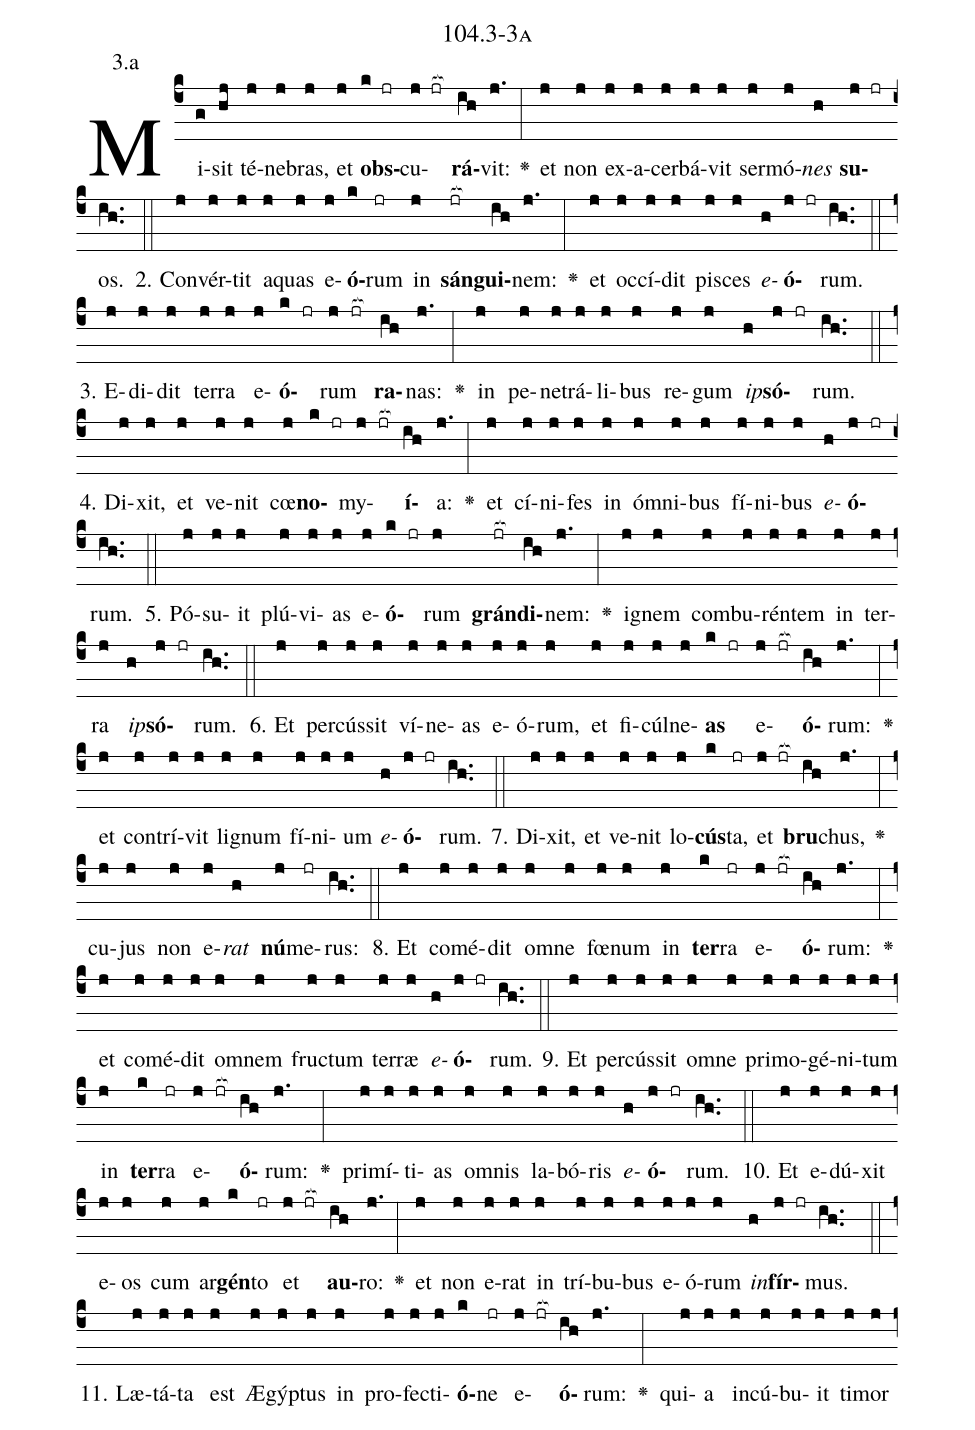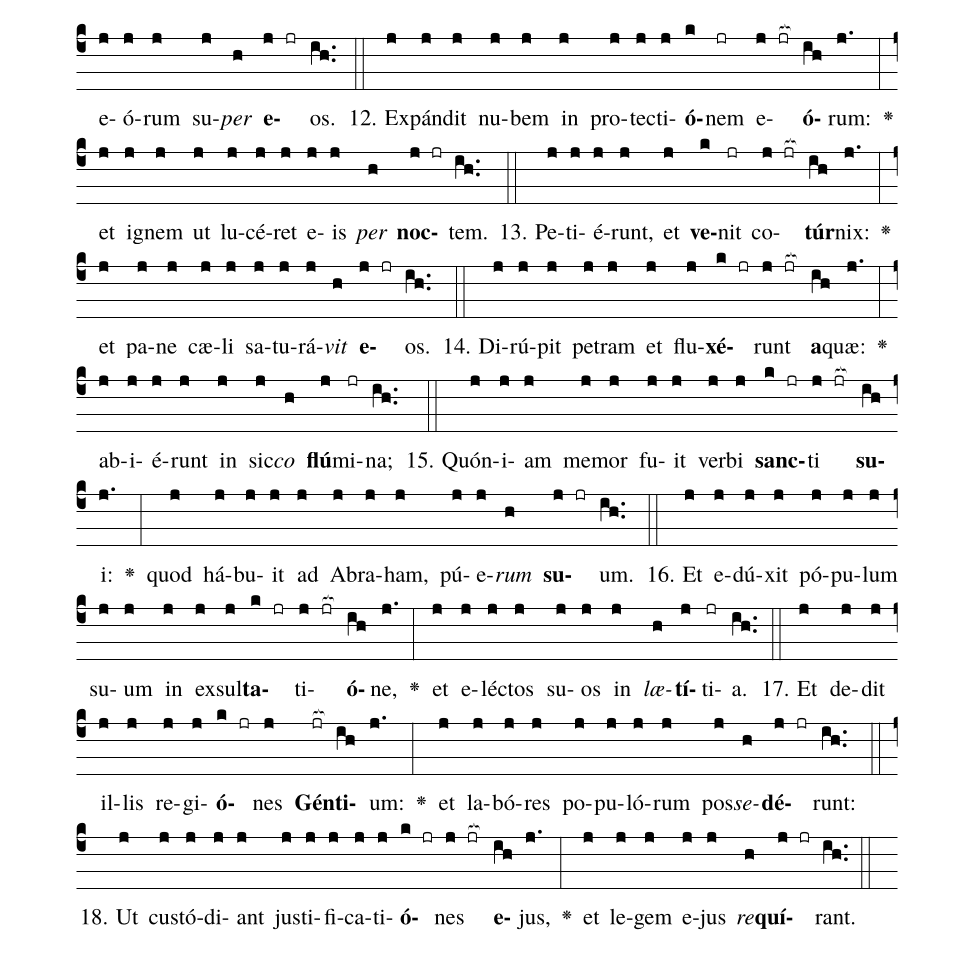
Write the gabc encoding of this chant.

name: 104.3-3a;
annotation: 3.a;
%%
(c4)Mi(g)sit(hj) té(j)ne(j)bras,(j) et(j) <b>obs</b>(k jr)cu(j jr[ocb:1{])<b>rá</b>(ih[ocb:0}])vit:(j.) <v>\greheightstar</v>(:) et(j) non(j) ex(j)a(j)cer(j)bá(j)vit(j) ser(j)mó(j)<i>nes</i>(h) <b>su</b>(j jr)os.(ih..) (::)
2. Con(j)vér(j)tit(j) a(j)quas(j) e(j)<b>ó</b>(k)rum(jr) in(j) <b>sán</b>(jr[ocb:1{])<b>gui</b>(ih[ocb:0}])nem:(j.) <v>\greheightstar</v>(:) et(j) oc(j)cí(j)dit(j) pi(j)sces(j) <i>e</i>(h)<b>ó</b>(j jr)rum.(ih..) (::)
3. E(j)di(j)dit(j) ter(j)ra(j) e(j)<b>ó</b>(k jr)rum(j jr[ocb:1{]) <b>ra</b>(ih[ocb:0}])nas:(j.) <v>\greheightstar</v>(:) in(j) pe(j)ne(j)trá(j)li(j)bus(j) re(j)gum(j) <i>ip</i>(h)<b>só</b>(j jr)rum.(ih..) (::)
4. Di(j)xit,(j) et(j) ve(j)nit(j) cœ(j)<b>no</b>(k jr)my(j jr[ocb:1{])<b>í</b>(ih[ocb:0}])a:(j.) <v>\greheightstar</v>(:) et(j) cí(j)ni(j)fes(j) in(j) óm(j)ni(j)bus(j) fí(j)ni(j)bus(j) <i>e</i>(h)<b>ó</b>(j jr)rum.(ih..) (::)
5. Pó(j)su(j)it(j) plú(j)vi(j)as(j) e(j)<b>ó</b>(k jr)rum(j) <b>grán</b>(jr[ocb:1{])<b>di</b>(ih[ocb:0}])nem:(j.) <v>\greheightstar</v>(:) i(j)gnem(j) com(j)bu(j)rén(j)tem(j) in(j) ter(j)ra(j) <i>ip</i>(h)<b>só</b>(j jr)rum.(ih..) (::)
6. Et(j) per(j)cús(j)sit(j) ví(j)ne(j)as(j) e(j)ó(j)rum,(j) et(j) fi(j)cúl(j)ne(j)<b>as</b>(k jr) e(j jr[ocb:1{])<b>ó</b>(ih[ocb:0}])rum:(j.) <v>\greheightstar</v>(:) et(j) con(j)trí(j)vit(j) li(j)gnum(j) fí(j)ni(j)um(j) <i>e</i>(h)<b>ó</b>(j jr)rum.(ih..) (::)
7. Di(j)xit,(j) et(j) ve(j)nit(j) lo(j)<b>cús</b>(k)ta,(jr) et(j jr[ocb:1{]) <b>bru</b>(ih[ocb:0}])chus,(j.) <v>\greheightstar</v>(:) cu(j)jus(j) non(j) e(j)<i>rat</i>(h) <b>nú</b>(j)me(jr)rus:(ih..) (::)
8. Et(j) com(j)é(j)dit(j) om(j)ne(j) fœ(j)num(j) in(j) <b>ter</b>(k)ra(jr) e(j jr[ocb:1{])<b>ó</b>(ih[ocb:0}])rum:(j.) <v>\greheightstar</v>(:) et(j) com(j)é(j)dit(j) om(j)nem(j) fruc(j)tum(j) ter(j)ræ(j) <i>e</i>(h)<b>ó</b>(j jr)rum.(ih..) (::)
9. Et(j) per(j)cús(j)sit(j) om(j)ne(j) pri(j)mo(j)gé(j)ni(j)tum(j) in(j) <b>ter</b>(k)ra(jr) e(j jr[ocb:1{])<b>ó</b>(ih[ocb:0}])rum:(j.) <v>\greheightstar</v>(:) pri(j)mí(j)ti(j)as(j) om(j)nis(j) la(j)bó(j)ris(j) <i>e</i>(h)<b>ó</b>(j jr)rum.(ih..) (::)
10. Et(j) e(j)dú(j)xit(j) e(j)os(j) cum(j) ar(j)<b>gén</b>(k)to(jr) et(j jr[ocb:1{]) <b>au</b>(ih[ocb:0}])ro:(j.) <v>\greheightstar</v>(:) et(j) non(j) e(j)rat(j) in(j) trí(j)bu(j)bus(j) e(j)ó(j)rum(j) <i>in</i>(h)<b>fír</b>(j jr)mus.(ih..) (::)
11. Læ(j)tá(j)ta(j) est(j) Æ(j)gýp(j)tus(j) in(j) pro(j)fec(j)ti(j)<b>ó</b>(k)ne(jr) e(j jr[ocb:1{])<b>ó</b>(ih[ocb:0}])rum:(j.) <v>\greheightstar</v>(:) qui(j)a(j) in(j)cú(j)bu(j)it(j) ti(j)mor(j) e(j)ó(j)rum(j) su(j)<i>per</i>(h) <b>e</b>(j jr)os.(ih..) (::)
12. Ex(j)pán(j)dit(j) nu(j)bem(j) in(j) pro(j)tec(j)ti(j)<b>ó</b>(k)nem(jr) e(j jr[ocb:1{])<b>ó</b>(ih[ocb:0}])rum:(j.) <v>\greheightstar</v>(:) et(j) i(j)gnem(j) ut(j) lu(j)cé(j)ret(j) e(j)is(j) <i>per</i>(h) <b>noc</b>(j jr)tem.(ih..) (::)
13. Pe(j)ti(j)é(j)runt,(j) et(j) <b>ve</b>(k)nit(jr) co(j jr[ocb:1{])<b>túr</b>(ih[ocb:0}])nix:(j.) <v>\greheightstar</v>(:) et(j) pa(j)ne(j) cæ(j)li(j) sa(j)tu(j)rá(j)<i>vit</i>(h) <b>e</b>(j jr)os.(ih..) (::)
14. Di(j)rú(j)pit(j) pe(j)tram(j) et(j) flu(j)<b>xé</b>(k jr)runt(j jr[ocb:1{]) <b>a</b>(ih[ocb:0}])quæ:(j.) <v>\greheightstar</v>(:) ab(j)i(j)é(j)runt(j) in(j) sic(j)<i>co</i>(h) <b>flú</b>(j)mi(jr)na;(ih..) (::)
15. Quón(j)i(j)am(j) me(j)mor(j) fu(j)it(j) ver(j)bi(j) <b>sanc</b>(k jr)ti(j jr[ocb:1{]) <b>su</b>(ih[ocb:0}])i:(j.) <v>\greheightstar</v>(:) quod(j) há(j)bu(j)it(j) ad(j) A(j)bra(j)ham,(j) pú(j)e(j)<i>rum</i>(h) <b>su</b>(j jr)um.(ih..) (::)
16. Et(j) e(j)dú(j)xit(j) pó(j)pu(j)lum(j) su(j)um(j) in(j) ex(j)sul(j)<b>ta</b>(k jr)ti(j jr[ocb:1{])<b>ó</b>(ih[ocb:0}])ne,(j.) <v>\greheightstar</v>(:) et(j) e(j)léc(j)tos(j) su(j)os(j) in(j) <i>læ</i>(h)<b>tí</b>(j)ti(jr)a.(ih..) (::)
17. Et(j) de(j)dit(j) il(j)lis(j) re(j)gi(j)<b>ó</b>(k jr)nes(j) <b>Gén</b>(jr[ocb:1{])<b>ti</b>(ih[ocb:0}])um:(j.) <v>\greheightstar</v>(:) et(j) la(j)bó(j)res(j) po(j)pu(j)ló(j)rum(j) pos(j)<i>se</i>(h)<b>dé</b>(j jr)runt:(ih..) (::)
18. Ut(j) cus(j)tó(j)di(j)ant(j) jus(j)ti(j)fi(j)ca(j)ti(j)<b>ó</b>(k jr)nes(j jr[ocb:1{]) <b>e</b>(ih[ocb:0}])jus,(j.) <v>\greheightstar</v>(:) et(j) le(j)gem(j) e(j)jus(j) <i>re</i>(h)<b>quí</b>(j jr)rant.(ih..) (::)
